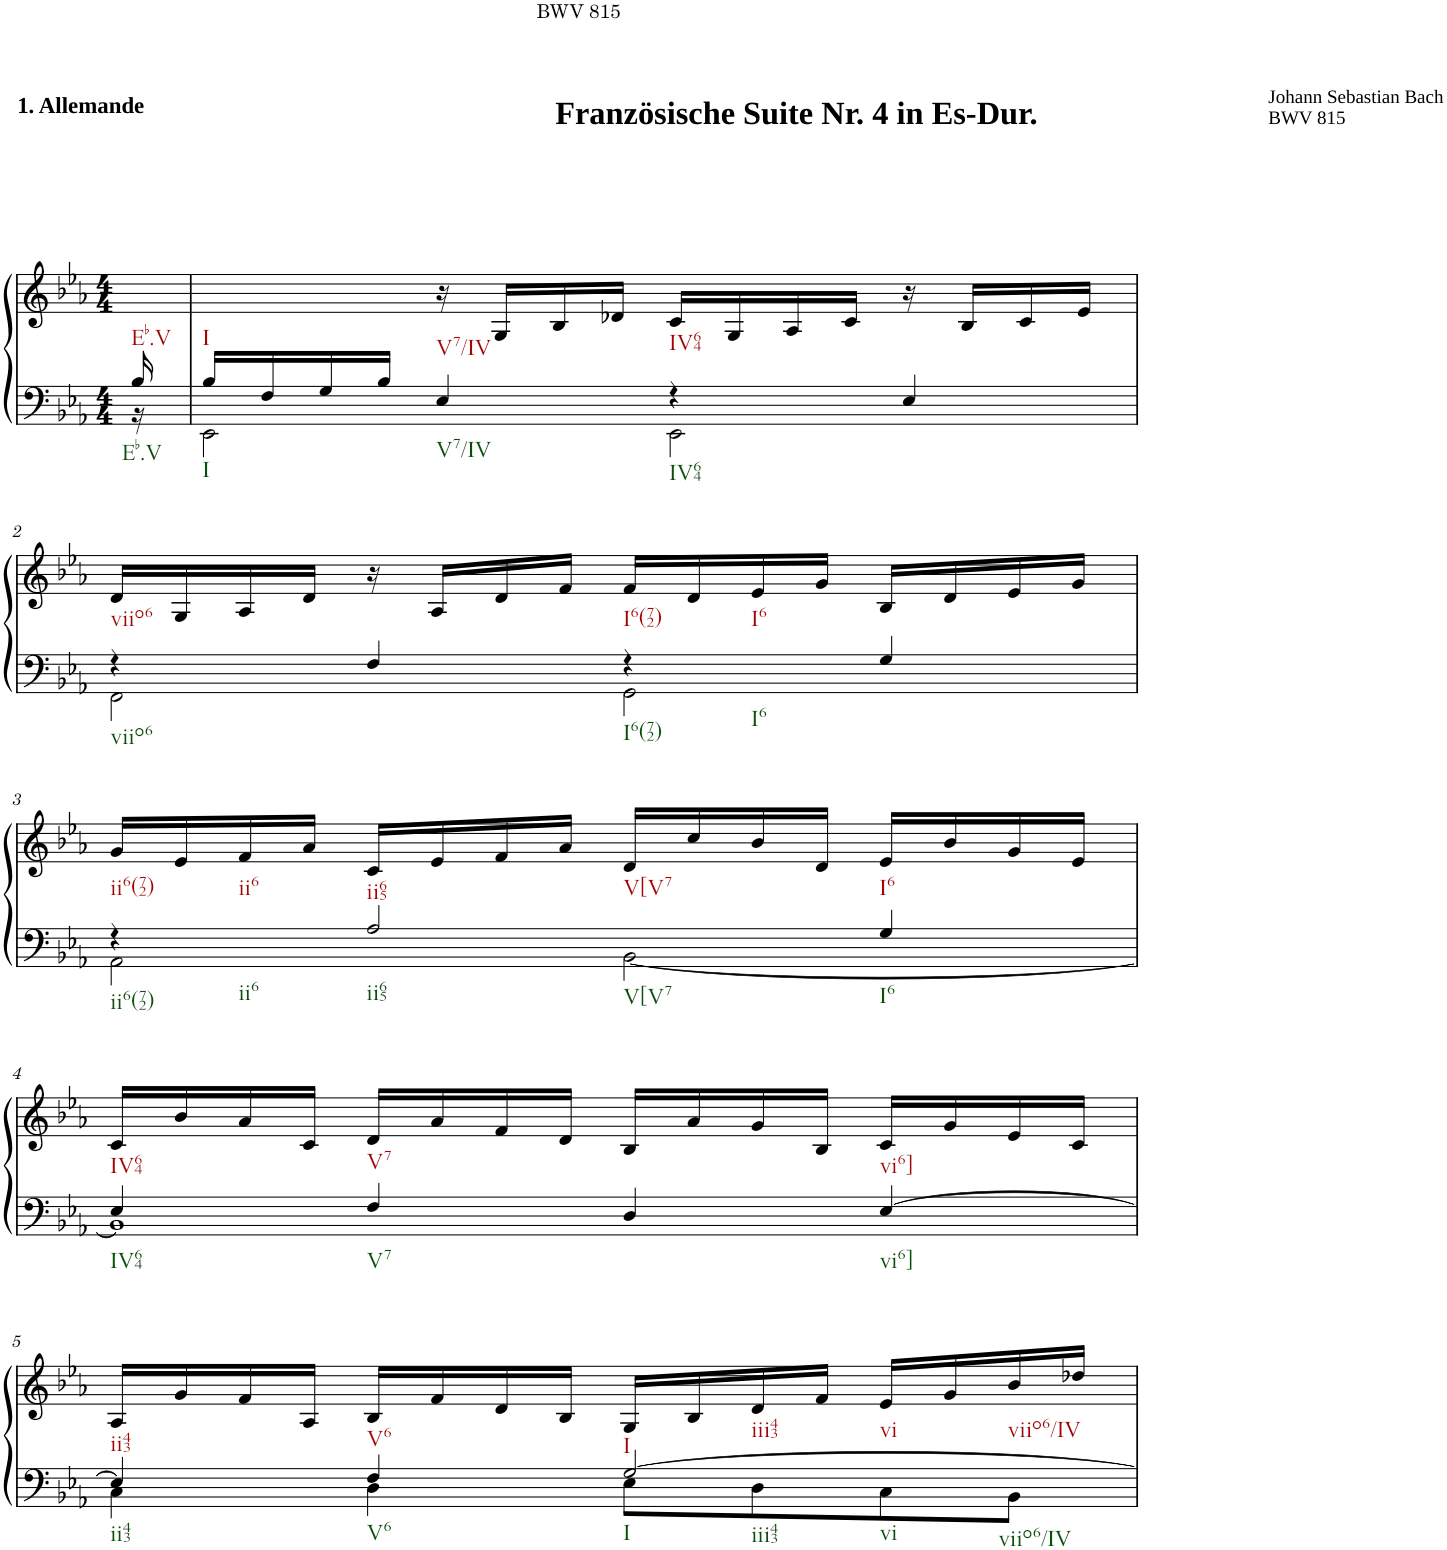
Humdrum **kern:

**kern	**kern
*part1	*part1
*staff2	*staff1
*I"Klavier linke Hand	*
*clefF4	*clefG2
*k[b-e-a-]	*k[b-e-a-]
*M4/4	*M4/4
=	=
*^	*
!	!	!LO:TX:a:B:t=Französische Suite Nr. 4 in Es-Dur.
!	!	!LO:TX:a:B:t=1. Allemande
16B-/	16r	16ryy
=1	=1	=1
16B-/LL	2EE-\	4ryy
16F/	.	.
16G/	.	.
16B-/JJ	.	.
!	!	!LO:TX:a:t=Johann Sebastian Bach
!	!	!LO:TX:a:t=BWV 815
4E-/	.	16r
.	.	16G/LL
.	.	16B-/
.	.	16d-X/JJ
4r	2EE-\	16c/LL
.	.	16G/
.	.	16A-/
.	.	16c/JJ
4E-/	.	16r
.	.	16B-/LL
.	.	16c/
.	.	16e-/JJ
!!LO:LB:g=z
=2	=2	=2
4r	2FF\	16d/LL
.	.	16G/
.	.	16A-/
.	.	16d/JJ
4F/	.	16r
.	.	16A-/LL
.	.	16d/
.	.	16f/JJ
4r	2GG\	16f/LL
.	.	16d/
.	.	16e-/
.	.	16g/JJ
4G/	.	16B-/LL
.	.	16d/
.	.	16e-/
.	.	16g/JJ
!!LO:LB:g=z
=3	=3	=3
4r	2AA-\	16g/LL
.	.	16e-/
.	.	16f/
.	.	16a-/JJ
2A-/	.	16c/LL
.	.	16e-/
.	.	16f/
.	.	16a-/JJ
.	[2BB-\	16d/LL
.	.	16cc/
.	.	16b-/
.	.	16d/JJ
4G/	.	16e-/LL
.	.	16b-/
.	.	16g/
.	.	16e-/JJ
!!LO:LB:g=z
=4	=4	=4
4E-/	1BB-]	16c/LL
.	.	16b-/
.	.	16a-/
.	.	16c/JJ
4F/	.	16d/LL
.	.	16a-/
.	.	16f/
.	.	16d/JJ
4D/	.	16B-/LL
.	.	16a-/
.	.	16g/
.	.	16B-/JJ
[4E-/	.	16c/LL
.	.	16g/
.	.	16e-/
.	.	16c/JJ
!!LO:LB:g=z
=5	=5	=5
4E-/]	4C\	16A-/LL
.	.	16g/
.	.	16f/
.	.	16A-/JJ
4F/	4D\	16B-/LL
.	.	16f/
.	.	16d/
.	.	16B-/JJ
[2G/	8E-\L	16G/LL
.	.	16B-/
.	8D\	16d/
.	.	16f/JJ
.	8C\	16e-/LL
.	.	16g/
.	8BB-\J	16b-/
.	.	16dd-X/JJ
*v	*v	*
=	=
*-	*-
